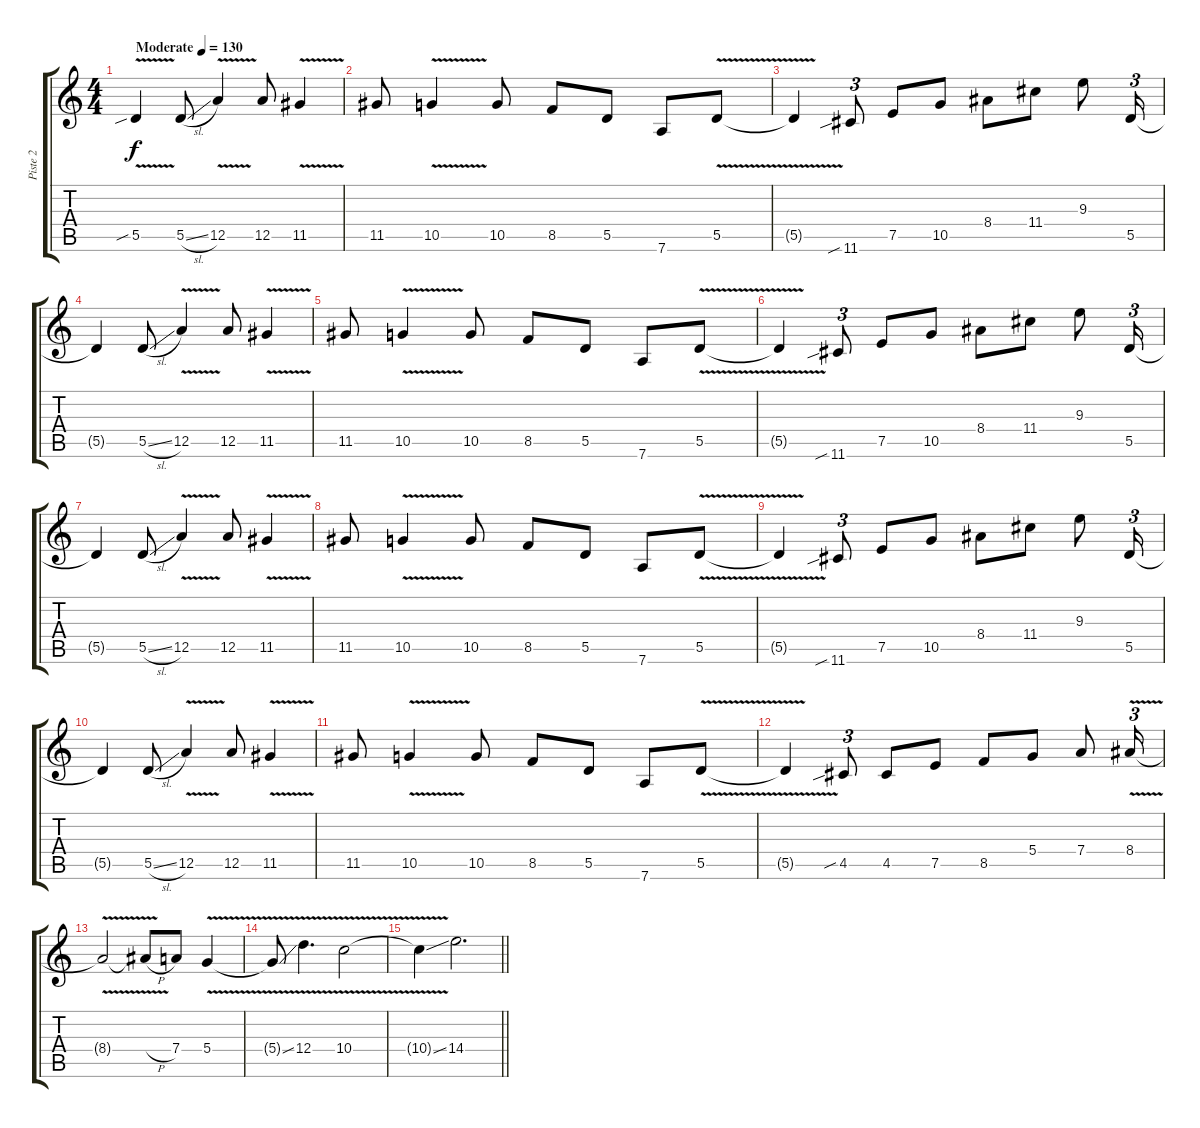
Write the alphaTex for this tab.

\track ("Piste 2" "Piste 2") {instrument distortionguitar}
\staff {score tabs}
\tuning (E4 B3 G3 D3 A2 D2) {hide}
\ts (4 4)
\tempo (130 "Moderate")
\clef g2
\ks c
5.5{v sib}.4{dy f instrument distortionguitar} 5.5{sl}.8 12.5{v}.4 12.5.8 11.5{v}.4 |
11.5.8 10.5{v}.4 10.5.8 8.5.8 5.5.8 7.6.8 5.5{v}.8 |
5.5{t}.4 11.6{sib}.8{tu (3 2)} 7.5.8 10.5.8 8.4.8 11.4.8 9.3.8 5.5.16{tu (3 2)} |
5.5{t}.4 5.5{sl}.8 12.5{v}.4 12.5.8 11.5{v}.4 |
11.5.8 10.5{v}.4 10.5.8 8.5.8 5.5.8 7.6.8 5.5{v}.8 |
5.5{t}.4 11.6{sib}.8{tu (3 2)} 7.5.8 10.5.8 8.4.8 11.4.8 9.3.8 5.5.16{tu (3 2)} |
5.5{t}.4 5.5{sl}.8 12.5{v}.4 12.5.8 11.5{v}.4 |
11.5.8 10.5{v}.4 10.5.8 8.5.8 5.5.8 7.6.8 5.5{v}.8 |
5.5{t}.4 11.6{sib}.8{tu (3 2)} 7.5.8 10.5.8 8.4.8 11.4.8 9.3.8 5.5.16{tu (3 2)} |
5.5{t}.4 5.5{sl}.8 12.5{v}.4 12.5.8 11.5{v}.4 |
11.5.8 10.5{v}.4 10.5.8 8.5.8 5.5.8 7.6.8 5.5{v}.8 |
5.5{t}.4 4.5{sib}.8{tu (3 2)} 4.5.8 7.5.8 8.5.8 5.4.8 7.4.8 8.4{v}.16{tu (3 2)} |
8.4{v t}.2 8.4{h t}.8 7.4.8 5.4{v}.4 |
5.4{ss t}.8 12.4{v}.4{d} 10.4{v}.2 |
\barLineRight lightlight
10.4{ss t}.4 14.4.2{d}
